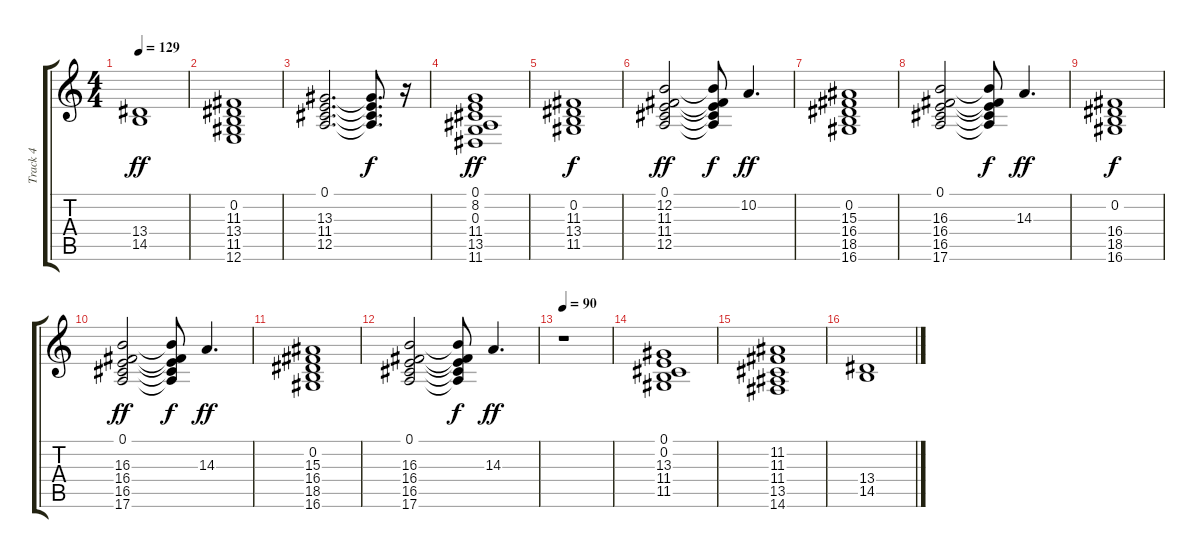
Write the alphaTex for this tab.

\track ("Track 4" "Track 4") {instrument stringensemble1}
\staff {score tabs}
\tuning (E4 B3 G3 D3 A2 E2) {hide}
\ts (4 4)
\tempo 129
\clef g2
\ks c
(13.4 14.5).1{dy ff} |
(0.2 11.3 13.4 11.5 12.6).1 |
(0.1 13.3 11.4 12.5).2{d} (0.1{t} 13.3{t} 11.4{t} 12.5{t}).8{d dy f} r.16 |
(0.1 8.2 0.3 11.4 13.5 11.6).1{dy ff} |
(0.2 11.3 13.4 11.5).1{dy f} |
(0.1 12.2 11.3 11.4 12.5).2{dy ff} (0.1{t} 12.2{t} 11.3{t} 11.4{t} 12.5{t}).8{dy f} 10.2.4{d dy ff} |
(0.2 15.3 16.4 18.5 16.6).1 |
(0.1 16.3 16.4 16.5 17.6).2 (0.1{t} 16.3{t} 16.4{t} 16.5{t} 17.6{t}).8{dy f} 14.3.4{d dy ff} |
(0.2 16.4 18.5 16.6).1{dy f} |
(0.1 16.3 16.4 16.5 17.6).2{dy ff} (0.1{t} 16.3{t} 16.4{t} 16.5{t} 17.6{t}).8{dy f} 14.3.4{d dy ff} |
(0.2 15.3 16.4 18.5 16.6).1 |
(0.1 16.3 16.4 16.5 17.6).2 (0.1{t} 16.3{t} 16.4{t} 16.5{t} 17.6{t}).8{dy f} 14.3.4{d dy ff} |
\tempo 90
r.1 |
(0.1 0.2 13.3 11.4 11.5).1 |
(11.2 11.3 11.4 13.5 14.6).1 |
(13.4 14.5).1
